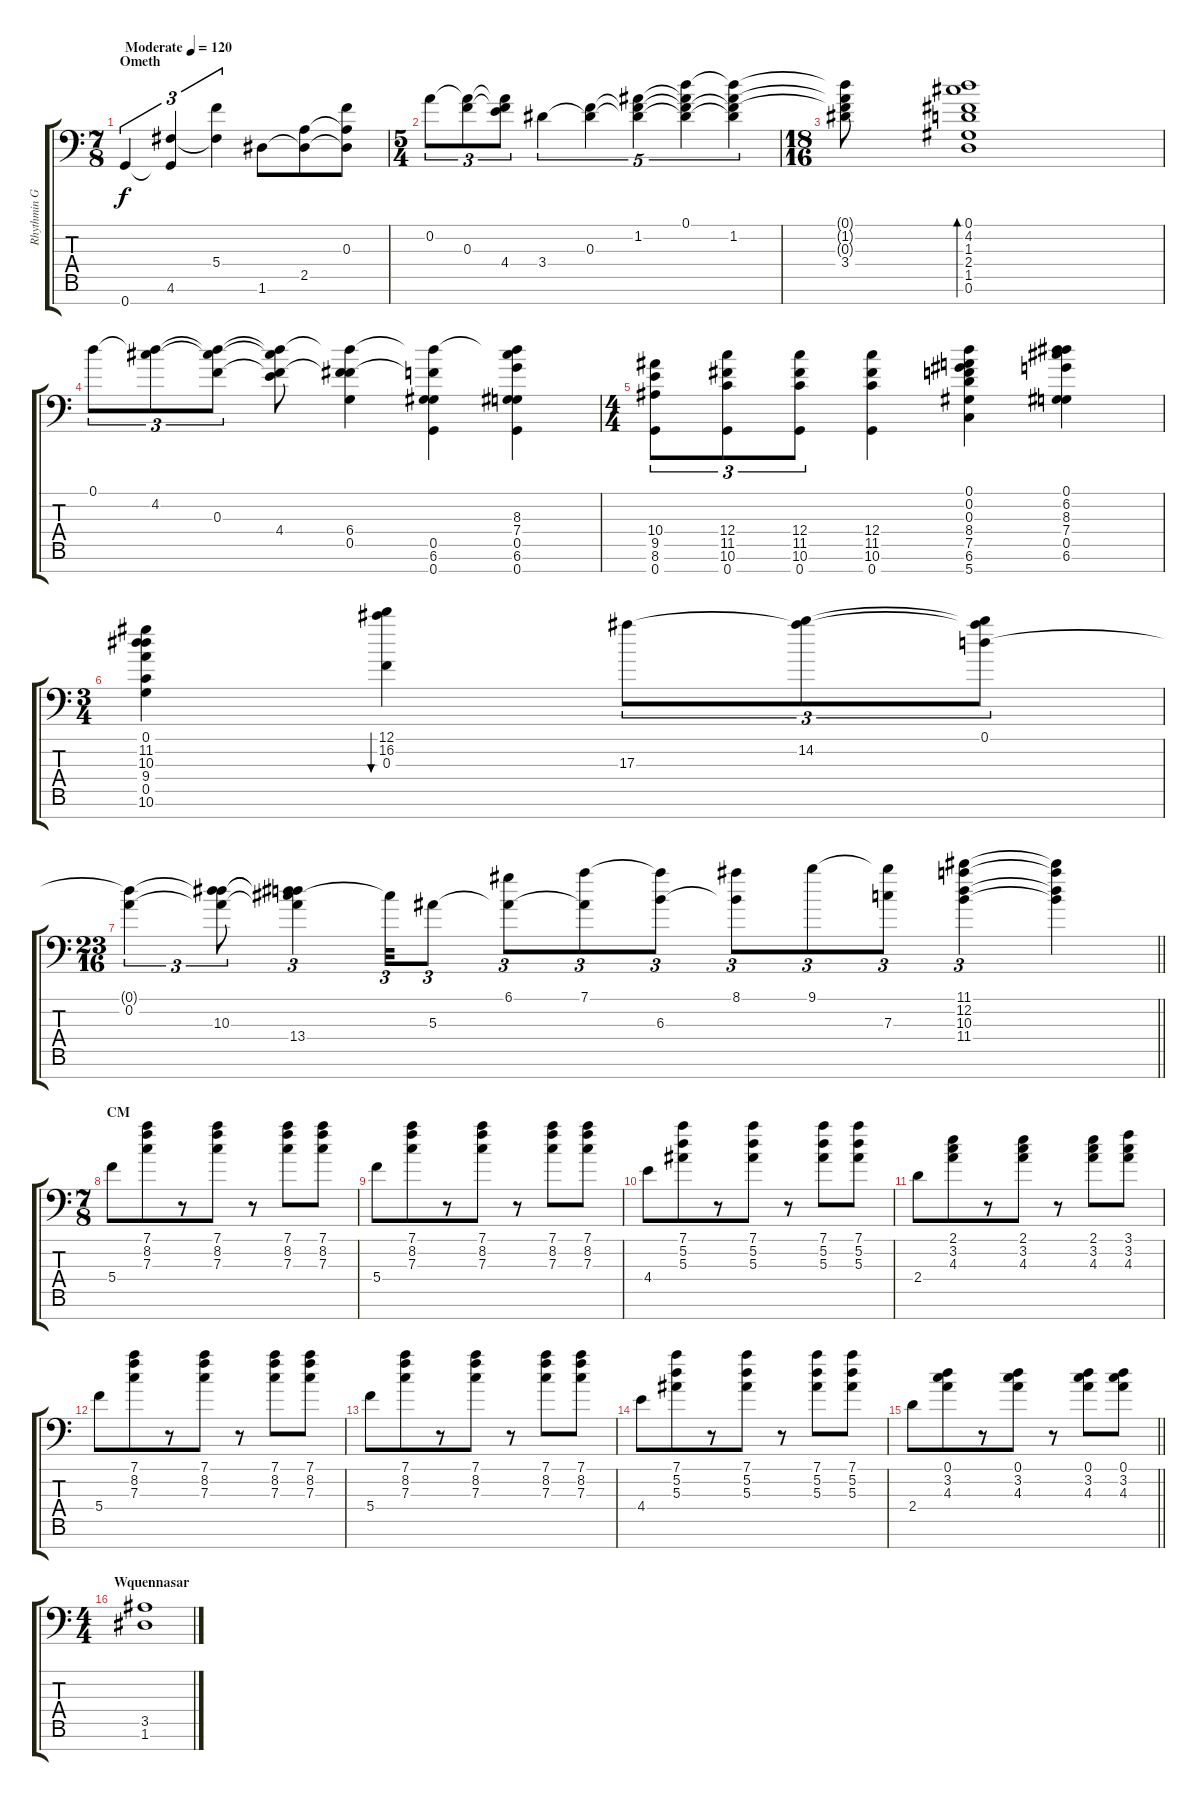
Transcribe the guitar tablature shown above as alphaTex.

\track ("Rhythmin Guitar #1" "Rhythmin G") {instrument overdrivenguitar}
\staff {score tabs}
\tuning (D4 A3 F3 C3 G2 D2 G1) {hide}
\ts (7 8)
\section ("" "Ometh")
\tempo (120 "Moderate")
\clef f4
\ks c
0.7.4{tu (3 2) dy f instrument overdrivenguitar} (4.6 0.7{t}).4{tu (3 2)} (5.4 4.6{t}).4{tu (3 2)} 1.6.8 (2.5 1.6{t}).8 (0.3 2.5{t} 1.6{t}).8 |
\ts (5 4)
0.2.8{tu (3 2)} (0.2{t} 0.3).8{tu (3 2)} (0.2{t} 0.3{t} 4.4).8{tu (3 2)} 3.4.4{tu (5 4)} (0.3 3.4{t}).4{tu (5 4)} (1.2 0.3{t} 3.4{t}).4{tu (5 4)} (0.1 1.2{t} 0.3{t} 3.4{t}).4{tu (5 4)} (0.1{t} 1.2 0.3{t} 3.4{t}).4{tu (5 4)} |
\ts (18 16)
(0.1{t} 1.2{t} 0.3{t} 3.4).8 (0.1 4.2 1.3 2.4 1.5 0.6).1{bd 240} |
0.1.8{tu (3 2)} (0.1{t} 4.2).8{tu (3 2)} (0.1{t} 4.2{t} 0.3).8{tu (3 2)} (0.1{t} 4.2{t} 0.3{t} 4.4).8 (0.1{t} 0.3{t} 6.4 0.5).4 (0.1{t} 0.3{t} 0.5 6.6 0.7).4 (0.1{t} 8.3 7.4 0.5 6.6 0.7).4 |
\ts (4 4)
(10.4 9.5 8.6 0.7).8{tu (3 2)} (12.4 11.5 10.6 0.7).8{tu (3 2)} (12.4 11.5 10.6 0.7).8{tu (3 2)} (12.4 11.5 10.6 0.7).4 (0.1 0.2 0.3 8.4 7.5 6.6 5.7).4 (0.1 6.2 8.3 7.4 0.5 6.6).4 |
\ts (3 4)
(0.1 11.2 10.3 9.4 0.5 10.6).4 (12.1 16.2 0.3).4{bu 480} 17.3.8{tu (3 2)} (14.2 17.3{t}).8{tu (3 2)} (0.1 14.2{t} 17.3{t}).8{tu (3 2)} |
\ts (23 16)
\barLineRight lightlight
(0.1{t} 0.2).4{tu (3 2)} (0.1{t} 0.2{t} 10.3).8{tu (3 2)} (0.1{t} 0.2{t} 10.3{t} 13.4).4{tu (3 2)} 13.4{t}.32{tu (3 2)} 5.3.8{tu (3 2)} (6.1 5.3{t}).8{tu (3 2)} (7.1 5.3{t}).8{tu (3 2)} (7.1{t} 6.3).8{tu (3 2)} (8.1 6.3{t}).8{tu (3 2)} 9.1.8{tu (3 2)} (9.1{t} 7.3).8{tu (3 2)} (11.1 12.2 10.3 11.4).4{tu (3 2)} (11.1{t} 12.2{t} 10.3{t} 11.4{t}).4 |
\ts (7 8)
\section ("" "CM")
5.4.8 (7.1 8.2 7.3).8 r.8 (7.1 8.2 7.3).8 r.8 (7.1 8.2 7.3).8 (7.1 8.2 7.3).8 |
5.4.8 (7.1 8.2 7.3).8 r.8 (7.1 8.2 7.3).8 r.8 (7.1 8.2 7.3).8 (7.1 8.2 7.3).8 |
4.4.8 (7.1 5.2 5.3).8 r.8 (7.1 5.2 5.3).8 r.8 (7.1 5.2 5.3).8 (7.1 5.2 5.3).8 |
2.4.8 (2.1 3.2 4.3).8 r.8 (2.1 3.2 4.3).8 r.8 (2.1 3.2 4.3).8 (3.1 3.2 4.3).8 |
5.4.8 (7.1 8.2 7.3).8 r.8 (7.1 8.2 7.3).8 r.8 (7.1 8.2 7.3).8 (7.1 8.2 7.3).8 |
5.4.8 (7.1 8.2 7.3).8 r.8 (7.1 8.2 7.3).8 r.8 (7.1 8.2 7.3).8 (7.1 8.2 7.3).8 |
4.4.8 (7.1 5.2 5.3).8 r.8 (7.1 5.2 5.3).8 r.8 (7.1 5.2 5.3).8 (7.1 5.2 5.3).8 |
\barLineRight lightlight
2.4.8 (0.1 3.2 4.3).8 r.8 (0.1 3.2 4.3).8 r.8 (0.1 3.2 4.3).8 (0.1 3.2 4.3).8 |
\ts (4 4)
\section ("" "Wquennasar")
(3.5 1.6).1
